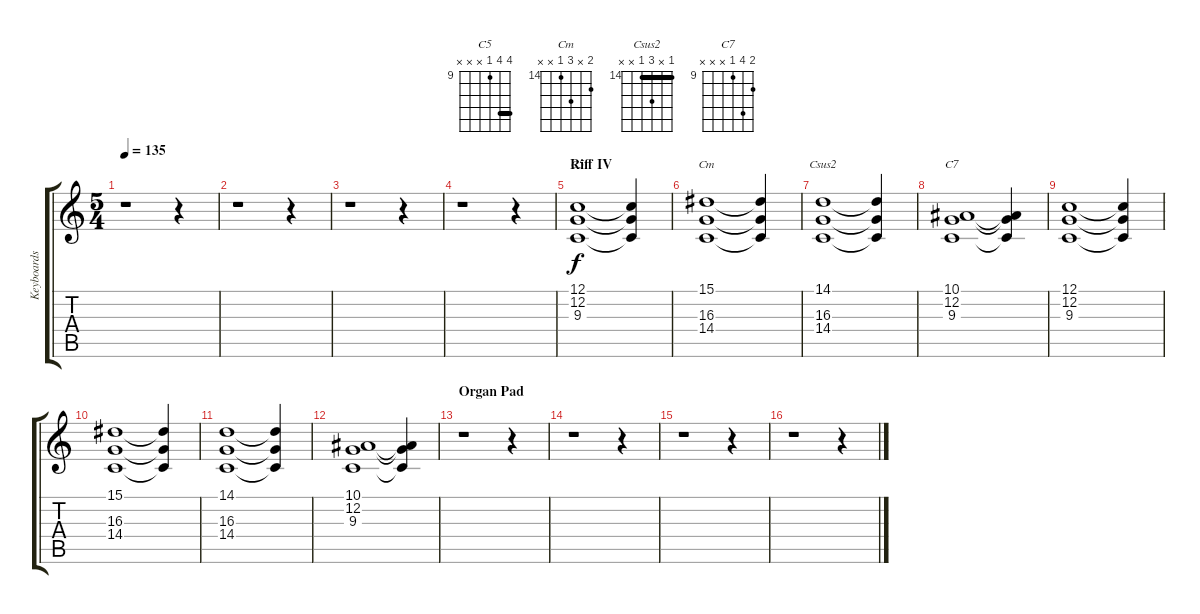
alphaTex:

\track ("Keyboards II - Choir" "Keyboards ") {instrument choiraahs}
\staff {score tabs}
\tuning (C4 G3 Eb3 Bb2 F2 C2) {hide}
\chord ("C5" 12 12 9 x x x) {firstfret 9 barre 12}
\chord ("Cm" 15 x 16 14 x x) {firstfret 14}
\chord ("Csus2" 14 x 16 14 x x) {firstfret 14 barre 14}
\chord ("C7" 10 12 9 x x x) {firstfret 9}
\ts (5 4)
\tempo 135
\clef g2
\ks c
r.1{dy f} r.4 |
r.1 r.4 |
r.1 r.4 |
r.1{volume 8} r.4 |
\section ("" "Riff IV")
(12.1 12.2 9.3).1{ch "C5"} (12.1{t} 12.2{t} 9.3{t}).4 |
(15.1 16.3 14.4).1{ch "Cm"} (15.1{t} 16.3{t} 14.4{t}).4 |
(14.1 16.3 14.4).1{ch "Csus2"} (14.1{t} 16.3{t} 14.4{t}).4 |
(10.1 12.2 9.3).1{ch "C7"} (10.1{t} 12.2{t} 9.3{t}).4 |
(12.1 12.2 9.3).1 (12.1{t} 12.2{t} 9.3{t}).4 |
(15.1 16.3 14.4).1 (15.1{t} 16.3{t} 14.4{t}).4 |
(14.1 16.3 14.4).1 (14.1{t} 16.3{t} 14.4{t}).4 |
(10.1 12.2 9.3).1 (10.1{t} 12.2{t} 9.3{t}).4 |
\section ("" "Organ Pad")
r.1 r.4 |
r.1 r.4 |
r.1 r.4 |
r.1 r.4
